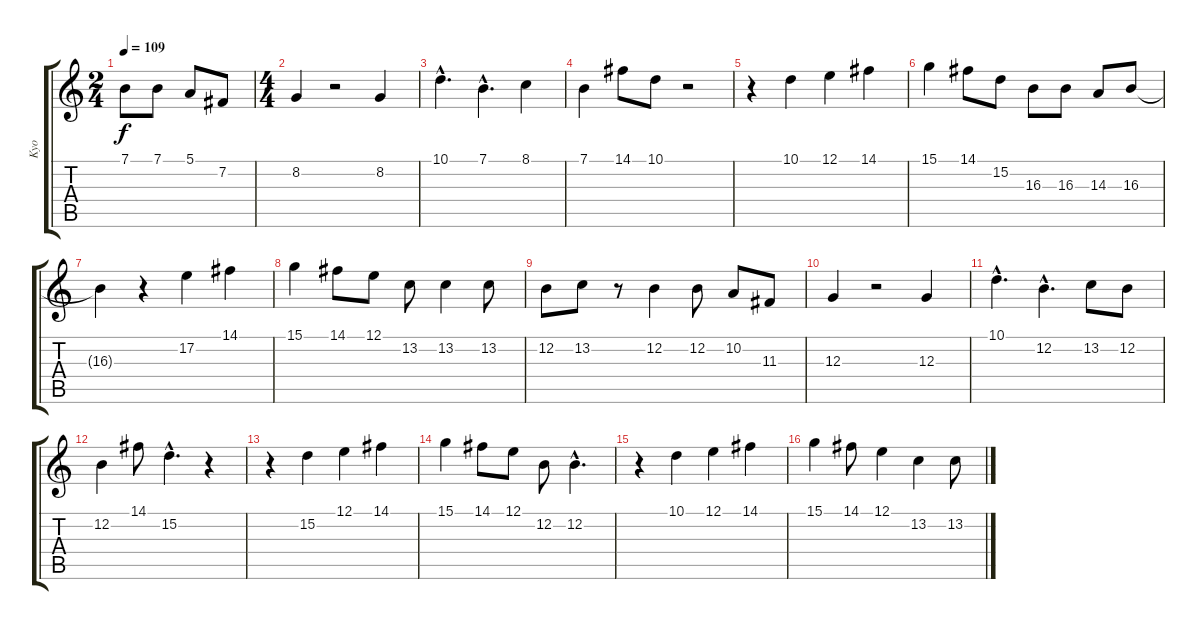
\track ("Kyo" "Kyo") {instrument synthvoice}
\staff {score tabs}
\tuning (E4 B3 G3 D3 A2 E2) {hide}
\ts (2 4)
\tempo 109
\clef g2
\ks c
7.1{t}.8{dy f} 7.1.8 5.1.8 7.2.8 |
\ts (4 4)
8.2.4 r.2 8.2.4 |
10.1{hac}.4{d} 7.1{hac}.4{d} 8.1.4 |
7.1.4 14.1.8 10.1.8 r.2 |
r.4 10.1.4 12.1.4 14.1.4 |
15.1.4 14.1.8 15.2.8 16.3.8 16.3.8 14.3.8 16.3.8 |
16.3{t}.4 r.4 17.2.4 14.1.4 |
15.1.4 14.1.8 12.1.8 13.2.8 13.2.4 13.2.8 |
12.2.8 13.2.8 r.8 12.2.4 12.2.8 10.2.8 11.3.8 |
12.3.4 r.2 12.3.4 |
10.1{hac}.4{d} 12.2{hac}.4{d} 13.2.8 12.2.8 |
12.2.4 14.1.8 15.2{hac}.4{d} r.4 |
r.4 15.2.4 12.1.4 14.1.4 |
15.1.4 14.1.8 12.1.8 12.2.8 12.2{hac}.4{d} |
r.4 10.1.4 12.1.4 14.1.4 |
15.1.4 14.1.8 12.1.4 13.2.4 13.2.8
